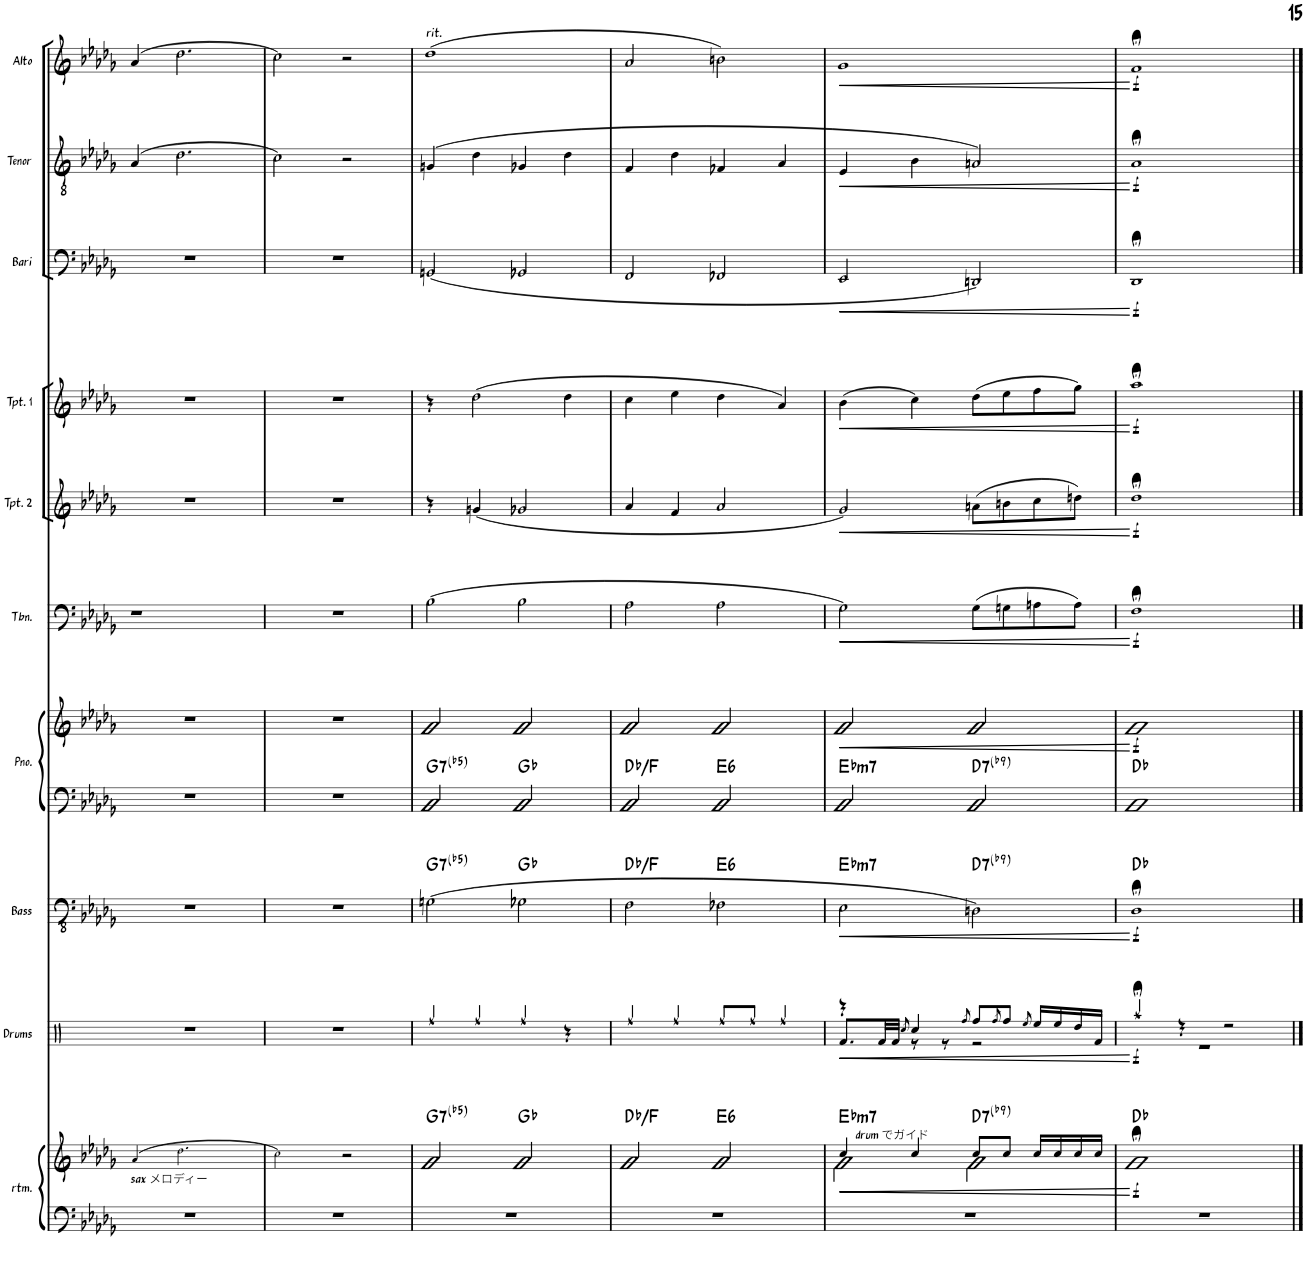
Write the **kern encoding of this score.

**kern	**kern	**dynam	**harte	**kern	**dynam	**kern	**dynam	**harte	**kern	**kern	**dynam	**harte	**kern	**dynam	**kern	**dynam	**kern	**dynam	**kern	**dynam	**kern	**dynam	**kern	**dynam
*part10	*part10	*part10	*part10	*part9	*part9	*part8	*part8	*part8	*part7	*part7	*part7	*part7	*part6	*part6	*part5	*part5	*part4	*part4	*part3	*part3	*part2	*part2	*part1	*part1
*staff12	*staff11	*staff11/12	*	*staff10	*staff10	*staff9	*staff9	*	*staff8	*staff7	*staff7/8	*	*staff6	*staff6	*staff5	*staff5	*staff4	*staff4	*staff3	*staff3	*staff2	*staff2	*staff1	*staff1
*I"Rhythm	*	*	*	*I"Drums	*	*I"Bass	*	*	*I"Piano	*	*	*	*I"Trombone 1	*	*I"Trumpet 2	*	*I"Trumpet 1	*	*I"Bari Sax	*	*I"Tenor Sax	*	*I"Alto Sax	*
*I'rtm.	*	*	*	*I'Drums	*	*I'Bass	*	*	*I'Pno.	*	*	*	*I'Tbn.	*	*I'Tpt. 2	*	*I'Tpt. 1	*	*I'Bari	*	*I'Tenor	*	*I'Alto	*
!!LO:PB:g=z
*clefF4	*clefG2	*	*	*clefX	*	*clefFv4	*	*	*clefF4	*clefG2	*	*	*clefF4	*	*clefG2	*	*clefG2	*	*clefF4	*	*clefGv2	*	*clefG2	*
*	*	*	*	*	*	*	*	*	*	*	*	*	*	*	*ITrd1c2	*	*ITrd1c2	*	*ITrd12c21	*	*ITrd8c14	*	*ITrd5c9	*
*k[b-e-a-d-g-]	*k[b-e-a-d-g-]	*	*	*k[]	*	*k[b-e-a-d-g-]	*	*	*k[b-e-a-d-g-]	*k[b-e-a-d-g-]	*	*	*k[b-e-a-d-g-]	*	*k[b-e-a-d-g-]	*	*k[b-e-a-d-g-]	*	*k[b-e-a-d-g-]	*	*k[b-e-a-d-g-]	*	*k[b-e-a-d-g-]	*
*M4/4	*M4/4	*	*	*M4/4	*	*M4/4	*	*	*M4/4	*M4/4	*	*	*M4/4	*	*M4/4	*	*M4/4	*	*M4/4	*	*M4/4	*	*M4/4	*
=221	=221	=221	=221	=221	=221	=221	=221	=221	=221	=221	=221	=221	=221	=221	=221	=221	=221	=221	=221	=221	=221	=221	=221	=221
!	!LO:TX:b:t=sax メロディー	!	!	!	!	!	!	!	!	!	!	!	!	!	!	!	!	!	!	!	!	!	!	!
1r	(4a-!/	.	.	1r	.	1r	.	.	1r	1r	.	.	1r	.	1r	.	1r	.	1r	.	(4A-/	.	(4a-/	.
.	2.dd-!\	.	.	.	.	.	.	.	.	.	.	.	.	.	.	.	.	.	.	.	2.d-\	.	2.dd-\	.
=222	=222	=222	=222	=222	=222	=222	=222	=222	=222	=222	=222	=222	=222	=222	=222	=222	=222	=222	=222	=222	=222	=222	=222	=222
1r	2cc!\)	.	.	1r	.	1r	.	.	1r	1r	.	.	1r	.	1r	.	1r	.	1r	.	2c\)	.	2cc\)	.
.	2r	.	.	.	.	.	.	.	.	.	.	.	.	.	.	.	.	.	.	.	2r	.	2r	.
=223	=223	=223	=223	=223	=223	=223	=223	=223	=223	=223	=223	=223	=223	=223	=223	=223	=223	=223	=223	=223	=223	=223	=223	=223
!	!	!	!LO:H:kt=7	!	!	!	!	!LO:H:kt=7	!	!	!	!LO:H:kt=7	!	!	!	!	!	!	!	!	!	!	!LO:TX:a:t=rit.	!
1r	2g-/	.	G:(3,b5,b7)	4Rff/	.	(2GGn\	.	G:(3,b5,b7)	2BB-/	2g-/	.	G:(3,b5,b7)	(2B-\	.	4r	.	4r	.	(2GGn/	.	(4Gn/	.	(1dd-	.
.	.	.	.	4Rff/	.	.	.	.	.	.	.	.	.	.	(4gn/	.	(2dd-\	.	.	.	4d-\	.	.	.
.	2g-/	.	Gb:maj	4Rff/	.	2GG-X\	.	Gb:maj	2BB-/	2g-/	.	Gb:maj	2B-\	.	2g-X/	.	.	.	2GG-X/	.	4G-X/	.	.	.
.	.	.	.	4r	.	.	.	.	.	.	.	.	.	.	.	.	4dd-\	.	.	.	4d-\	.	.	.
=224	=224	=224	=224	=224	=224	=224	=224	=224	=224	=224	=224	=224	=224	=224	=224	=224	=224	=224	=224	=224	=224	=224	=224	=224
1r	2g-/	.	Db:maj/3	4Rff/	.	2FF\	.	Db:maj/3	2BB-/	2g-/	.	Db:maj/3	2A-\	.	4a-/	.	4cc\	.	2FF/	.	4F/	.	2a-/	.
.	.	.	.	4Rff/	.	.	.	.	.	.	.	.	.	.	4f/	.	4ee-\	.	.	.	4d-\	.	.	.
!	!	!	!LO:H:kt=6	!	!	!	!	!LO:H:kt=6	!	!	!	!LO:H:kt=6	!	!	!	!	!	!	!	!	!	!	!	!
.	2g-/	.	E:maj6	8Rff/L	.	2FF-X\	.	E:maj6	2BB-/	2g-/	.	E:maj6	2A-\	.	2a-/	.	4dd-\	.	2FF-X/	.	4F-X/	.	2bn\)	.
.	.	.	.	8Rff/J	.	.	.	.	.	.	.	.	.	.	.	.	.	.	.	.	.	.	.	.
.	.	.	.	4Rff/	.	.	.	.	.	.	.	.	.	.	.	.	4a-/)	.	.	.	4A-/	.	.	.
=225	=225	=225	=225	=225	=225	=225	=225	=225	=225	=225	=225	=225	=225	=225	=225	=225	=225	=225	=225	=225	=225	=225	=225	=225
!	!LO:TX:a:t=drum でガイド	!	!	!	!	!	!	!	!	!	!	!	!	!	!	!	!	!	!	!	!	!	!	!
!	!	!LO:HP:b	!LO:H:kt=m7	!	!LO:HP:b	!	!LO:HP:b	!LO:H:kt=m7	!	!	!LO:HP:b	!LO:H:kt=m7	!	!LO:HP:b	!	!LO:HP:b	!	!LO:HP:b	!	!LO:HP:b	!	!LO:HP:b	!	!LO:HP:b
*	*^	*	*	*^	*	*	*	*	*	*	*	*	*	*	*	*	*	*	*	*	*	*	*	*
1r	4cc/	2g-\	<	Eb:min7	4r	8.Rf/L	<	2EE-\	<	Eb:min7	2BB-/	2g-/	<	Eb:min7	2G-\)	<	2g-/)	<	(4b-\	<	2EE-/	<	4E-/	<	1g-	<
.	.	.	.	.	.	32Rf/LL	.	.	.	.	.	.	.	.	.	.	.	.	.	.	.	.	.	.	.	.
.	.	.	.	.	.	32Rf/JJJ	.	.	.	.	.	.	.	.	.	.	.	.	.	.	.	.	.	.	.	.
.	.	.	.	.	8qRcc/	.	.	.	.	.	.	.	.	.	.	.	.	.	.	.	.	.	.	.	.	.
.	4cc/	.	.	.	4Rcc/	8r	.	.	.	.	.	.	.	.	.	.	.	.	4cc\)	.	.	.	4B-\	.	.	.
.	.	.	.	.	.	8r	.	.	.	.	.	.	.	.	.	.	.	.	.	.	.	.	.	.	.	.
.	.	.	.	.	8qRff/	.	.	.	.	.	.	.	.	.	.	.	.	.	.	.	.	.	.	.	.	.
!	!	!	!	!LO:H:kt=7	!	!	!	!	!	!LO:H:kt=7	!	!	!	!LO:H:kt=7	!	!	!	!	!	!	!	!	!	!	!	!
.	8cc/L	2g-\	.	D:7(b9)	8Rff/L	2r	.	2DDn\)	.	D:7(b9)	2BB-/	2g-/	.	D:7(b9)	(8G-\L	.	(8an\L	.	(8dd-\L	.	2DDn/)	.	2An/)	.	.	.
.	.	.	.	.	8qRff/	.	.	.	.	.	.	.	.	.	.	.	.	.	.	.	.	.	.	.	.	.
.	8cc/J	.	.	.	8Rff/J	.	.	.	.	.	.	.	.	.	8Gn\	.	8bn\	.	8ee-\	.	.	.	.	.	.	.
.	.	.	.	.	8qRee/	.	.	.	.	.	.	.	.	.	.	.	.	.	.	.	.	.	.	.	.	.
.	16cc/LL	.	.	.	16Ree/LL	.	.	.	.	.	.	.	.	.	8An\	.	8cc\	.	8ff\	.	.	.	.	.	.	.
.	16cc/	.	.	.	16Ree/	.	.	.	.	.	.	.	.	.	.	.	.	.	.	.	.	.	.	.	.	.
.	16cc/	.	.	.	16Rdd/	.	.	.	.	.	.	.	.	.	8A\J)	.	8ddn\J)	.	8gg-\J)	.	.	.	.	.	.	.
.	16cc/JJ	.	.	.	16Rf/JJ	.	.	.	.	.	.	.	.	.	.	.	.	.	.	.	.	.	.	.	.	.
*	*v	*v	*	*	*	*	*	*	*	*	*	*	*	*	*	*	*	*	*	*	*	*	*	*	*	*
*	*	*	*	*v	*v	*	*	*	*	*	*	*	*	*	*	*	*	*	*	*	*	*	*	*	*
.	.	[	.	.	[	.	[	.	.	.	[	.	.	[	.	[	.	[	.	[	.	[	.	[
=226	=226	=226	=226	=226	=226	=226	=226	=226	=226	=226	=226	=226	=226	=226	=226	=226	=226	=226	=226	=226	=226	=226	=226	=226
*	*	*	*	*^	*	*	*	*	*	*	*	*	*	*	*	*	*	*	*	*	*	*	*	*
!	!	!LO:DY:b	!	!	!	!LO:DY:b	!	!LO:DY:b	!	!	!	!LO:DY:b	!	!	!LO:DY:b	!	!LO:DY:b	!	!LO:DY:b	!	!LO:DY:b	!	!LO:DY:b	!	!LO:DY:b
1r	1g-;<	f	Db:maj	4Raa;</	1r	f	1DD-;<	f	Db:maj	1BB-	1g-	f	Db:maj	1F;<	f	1dd-;<	f	1aa-;<	f	1DD-;<	f	1A-;<	f	1f;<	f
.	.	.	.	4r	.	.	.	.	.	.	.	.	.	.	.	.	.	.	.	.	.	.	.	.	.
.	.	.	.	2r	.	.	.	.	.	.	.	.	.	.	.	.	.	.	.	.	.	.	.	.	.
*	*	*	*	*v	*v	*	*	*	*	*	*	*	*	*	*	*	*	*	*	*	*	*	*	*	*
==	==	==	==	==	==	==	==	==	==	==	==	==	==	==	==	==	==	==	==	==	==	==	==	==
*-	*-	*-	*-	*-	*-	*-	*-	*-	*-	*-	*-	*-	*-	*-	*-	*-	*-	*-	*-	*-	*-	*-	*-	*-
